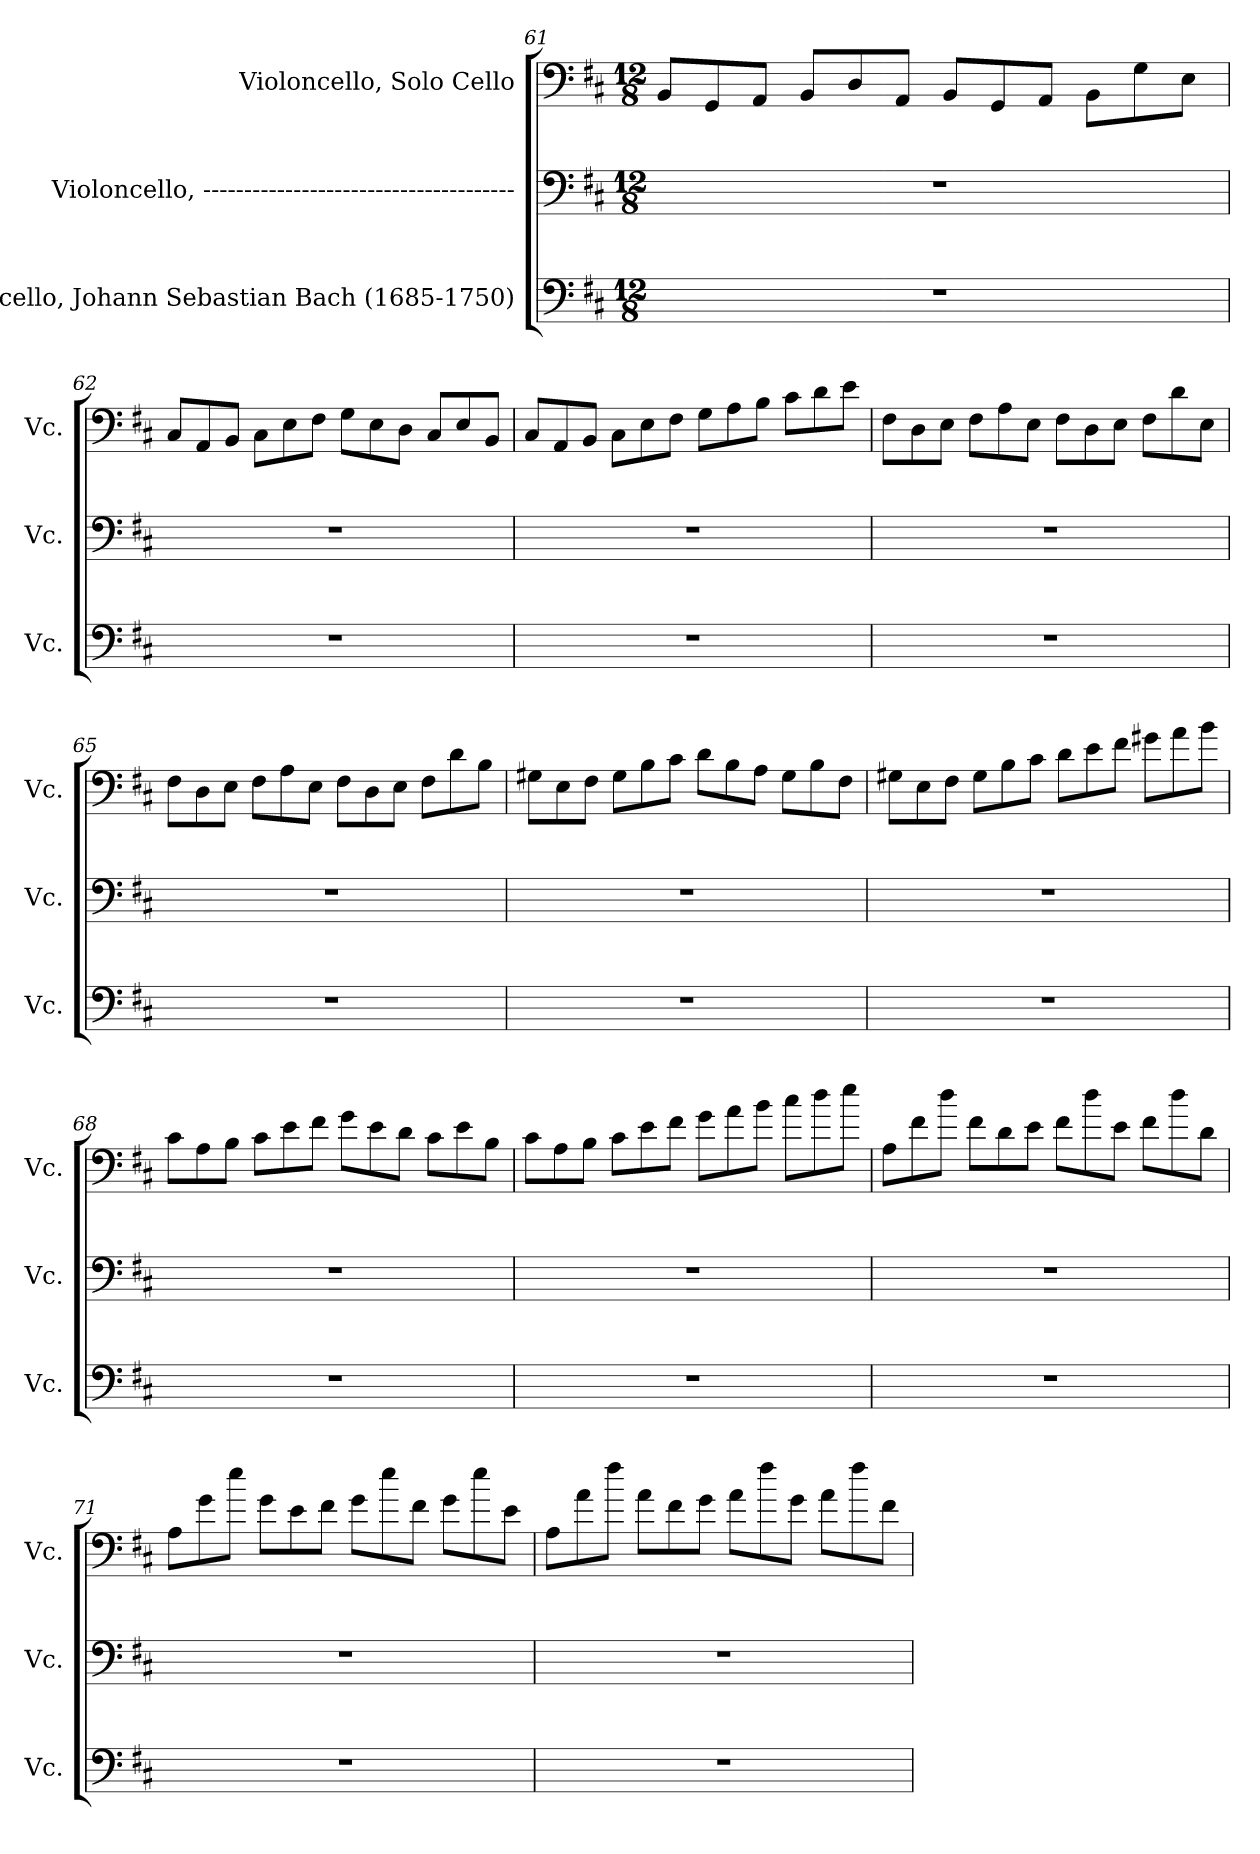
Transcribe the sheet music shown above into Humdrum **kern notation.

**kern	**kern	**kern
*part3	*part2	*part1
*staff3	*staff2	*staff1
*I"Violoncello, Johann Sebastian Bach  (1685-1750)	*I"Violoncello, --------------------------------------	*I"Violoncello, Solo Cello
*I'Vc.	*I'Vc.	*I'Vc.
*clefF4	*clefF4	*clefF4
*k[f#c#]	*k[f#c#]	*k[f#c#]
*M12/8	*M12/8	*M12/8
=61	=61	=61
1.r	1.r	8BB/L
.	.	8GG/
.	.	8AA/J
.	.	8BB/L
.	.	8D/
.	.	8AA/J
.	.	8BB/L
.	.	8GG/
.	.	8AA/J
.	.	8BB\L
.	.	8G\
.	.	8E\J
=62	=62	=62
1.r	1.r	8C#/L
.	.	8AA/
.	.	8BB/J
.	.	8C#\L
.	.	8E\
.	.	8F#\J
.	.	8G\L
.	.	8E\
.	.	8D\J
.	.	8C#/L
.	.	8E/
.	.	8BB/J
!!LO:LB:g=z
=63	=63	=63
1.r	1.r	8C#/L
.	.	8AA/
.	.	8BB/J
.	.	8C#\L
.	.	8E\
.	.	8F#\J
.	.	8G\L
.	.	8A\
.	.	8B\J
.	.	8c#\L
.	.	8d\
.	.	8e\J
=64	=64	=64
1.r	1.r	8F#\L
.	.	8D\
.	.	8E\J
.	.	8F#\L
.	.	8A\
.	.	8E\J
.	.	8F#\L
.	.	8D\
.	.	8E\J
.	.	8F#\L
.	.	8d\
.	.	8E\J
=65	=65	=65
1.r	1.r	8F#\L
.	.	8D\
.	.	8E\J
.	.	8F#\L
.	.	8A\
.	.	8E\J
.	.	8F#\L
.	.	8D\
.	.	8E\J
.	.	8F#\L
.	.	8d\
.	.	8B\J
!!LO:LB:g=z
=66	=66	=66
1.r	1.r	8G#X\L
.	.	8E\
.	.	8F#\J
.	.	8G#\L
.	.	8B\
.	.	8c#\J
.	.	8d\L
.	.	8B\
.	.	8A\J
.	.	8G#\L
.	.	8B\
.	.	8F#\J
=67	=67	=67
1.r	1.r	8G#X\L
.	.	8E\
.	.	8F#\J
.	.	8G#\L
.	.	8B\
.	.	8c#\J
.	.	8d\L
.	.	8e\
.	.	8f#\J
.	.	8g#X\L
.	.	8a\
.	.	8b\J
!!LO:LB:g=z
=68	=68	=68
1.r	1.r	8c#\L
.	.	8A\
.	.	8B\J
.	.	8c#\L
.	.	8e\
.	.	8f#\J
.	.	8g\L
.	.	8e\
.	.	8d\J
.	.	8c#\L
.	.	8e\
.	.	8B\J
=69	=69	=69
1.r	1.r	8c#\L
.	.	8A\
.	.	8B\J
.	.	8c#\L
.	.	8e\
.	.	8f#\J
.	.	8g\L
.	.	8a\
.	.	8b\J
.	.	8cc#\L
.	.	8dd\
.	.	8ee\J
!!LO:PB:g=z
=70	=70	=70
1.r	1.r	8A\L
.	.	8f#\
.	.	8dd\J
.	.	8f#\L
.	.	8d\
.	.	8e\J
.	.	8f#\L
.	.	8dd\
.	.	8e\J
.	.	8f#\L
.	.	8dd\
.	.	8d\J
=71	=71	=71
1.r	1.r	8A\L
.	.	8g\
.	.	8ee\J
.	.	8g\L
.	.	8e\
.	.	8f#\J
.	.	8g\L
.	.	8ee\
.	.	8f#\J
.	.	8g\L
.	.	8ee\
.	.	8e\J
!!LO:LB:g=z
=72	=72	=72
1.r	1.r	8A\L
.	.	8a\
.	.	8ff#\J
.	.	8a\L
.	.	8f#\
.	.	8g\J
.	.	8a\L
.	.	8ff#\
.	.	8g\J
.	.	8a\L
.	.	8ff#\
.	.	8f#\J
=	=	=
*-	*-	*-
